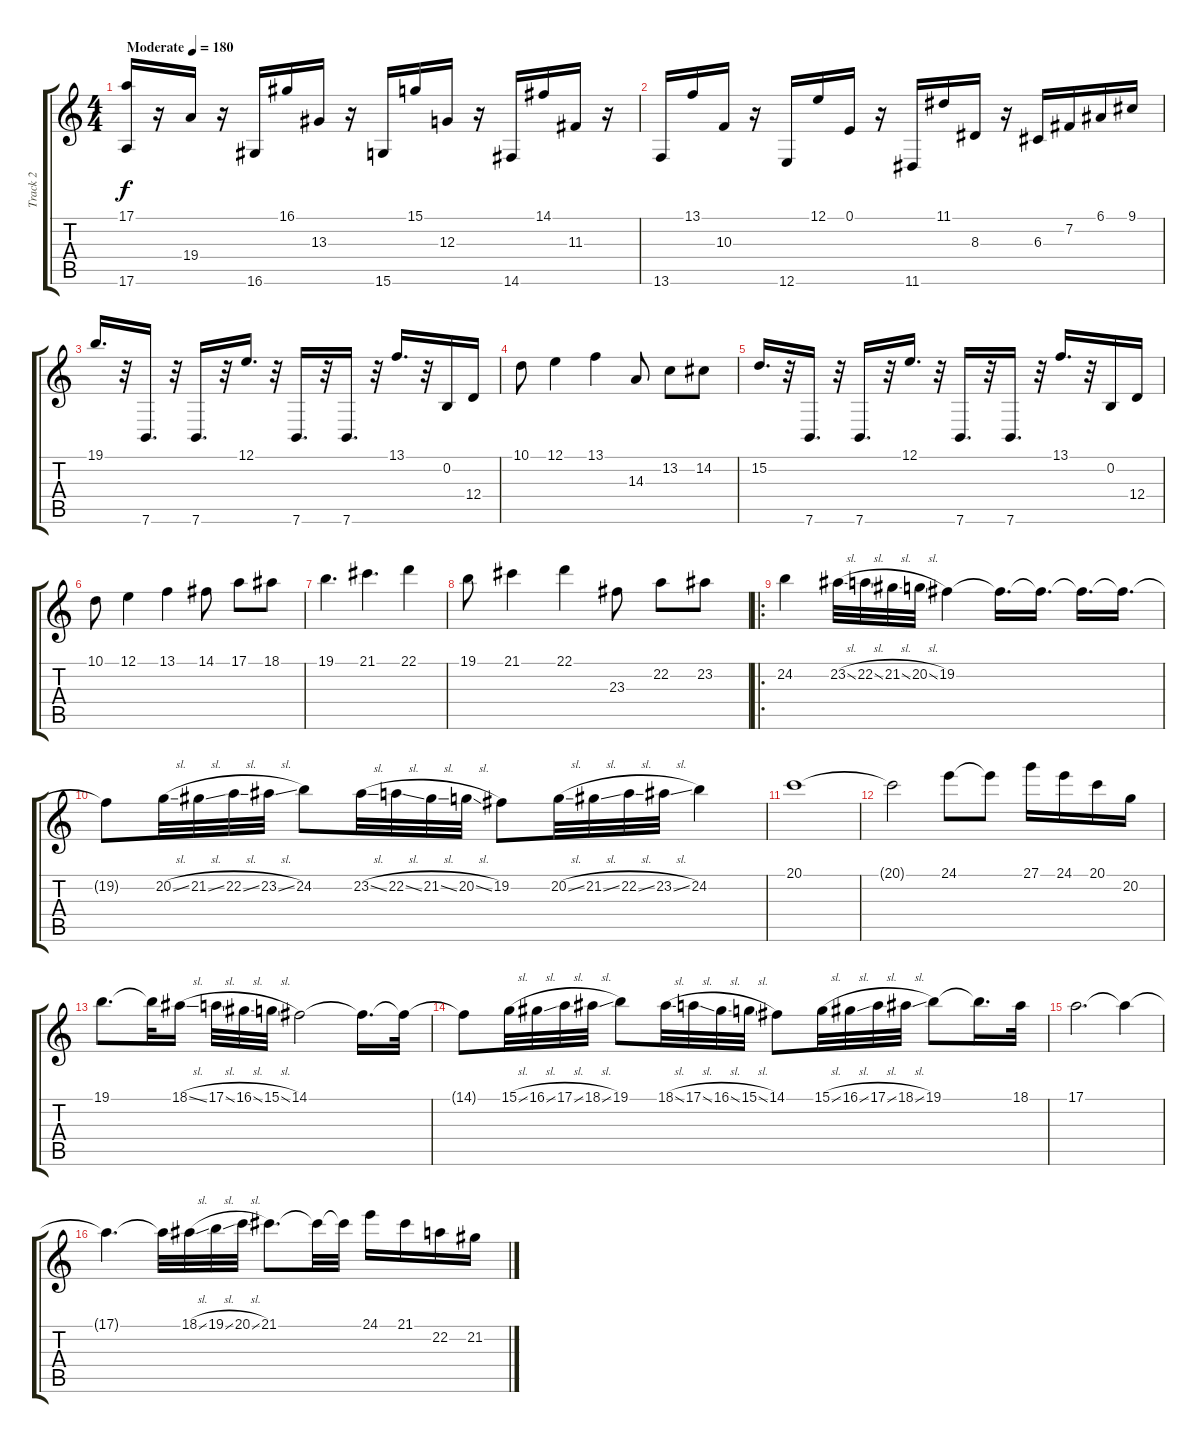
\track ("Track 2" "Track 2") {instrument lead1square}
\staff {score tabs}
\tuning (E4 B3 G3 D3 A2 E2) {hide}
\ts (4 4)
\tempo (180 "Moderate")
\clef g2
\ks c
(17.1 17.6).16{dy f instrument lead1square} r.16 19.4.16 r.16 16.6.16 16.1.16 13.3.16 r.16 15.6.16 15.1.16 12.3.16 r.16 14.6.16 14.1.16 11.3.16 r.16 |
13.6.16 13.1.16 10.3.16 r.16 12.6.16 12.1.16 0.1.16 r.16 11.6.16 11.1.16 8.3.16 r.16 6.3.16 7.2.16 6.1.16 9.1.16 |
19.1.16{d} r.32 7.6.16{d} r.32 7.6.16{d} r.32 12.1.16{d} r.32 7.6.16{d} r.32 7.6.16{d} r.32 13.1.16{d} r.32 0.2.16 12.4.16 |
10.1.8 12.1.4 13.1.4 14.3.8 13.2.8 14.2.8 |
15.2.16{d} r.32 7.6.16{d} r.32 7.6.16{d} r.32 12.1.16{d} r.32 7.6.16{d} r.32 7.6.16{d} r.32 13.1.16{d} r.32 0.2.16 12.4.16 |
10.1.8 12.1.4 13.1.4 14.1.8 17.1.8 18.1.8 |
19.1.4{d} 21.1.4{d} 22.1.4 |
19.1.8 21.1.4 22.1.4 23.3.8 22.2.8 23.2.8 |
\ro
24.2.4 23.2{sl}.32 22.2{sl}.32 21.2{sl}.32 20.2{sl}.32 19.2.4 19.2{t}.16{d} 19.2{t}.16{d} 19.2{t}.16{d} 19.2{t}.16{d} |
19.2{t}.8 20.2{sl}.32 21.2{sl}.32 22.2{sl}.32 23.2{sl}.32 24.2.8 23.2{sl}.32 22.2{sl}.32 21.2{sl}.32 20.2{sl}.32 19.2.8 20.2{sl}.32 21.2{sl}.32 22.2{sl}.32 23.2{sl}.32 24.2.4 |
20.1.1 |
20.1{t}.2 24.1.8 24.1{t}.8 27.1.16 24.1.16 20.1.16 20.2.16 |
19.1.8{d} 19.1{t}.32 18.1{sl}.16 17.1{sl}.32 16.1{sl}.32 15.1{sl}.32 14.1.2 14.1{t}.16{d} 14.1{t}.32 |
14.1{t}.8 15.1{sl}.32 16.1{sl}.32 17.1{sl}.32 18.1{sl}.32 19.1.8 18.1{sl}.32 17.1{sl}.32 16.1{sl}.32 15.1{sl}.32 14.1.8 15.1{sl}.32 16.1{sl}.32 17.1{sl}.32 18.1{sl}.32 19.1.8 19.1{t}.16{d} 18.1.32 |
17.1.2{d} 17.1{t}.4 |
17.1{t}.4{d} 17.1{t}.32 18.1{sl}.32 19.1{sl}.32 20.1{sl}.32 21.1.8{d} 21.1{t}.32 21.1{t}.32 24.1.16 21.1.16 22.2.16 21.2.16
